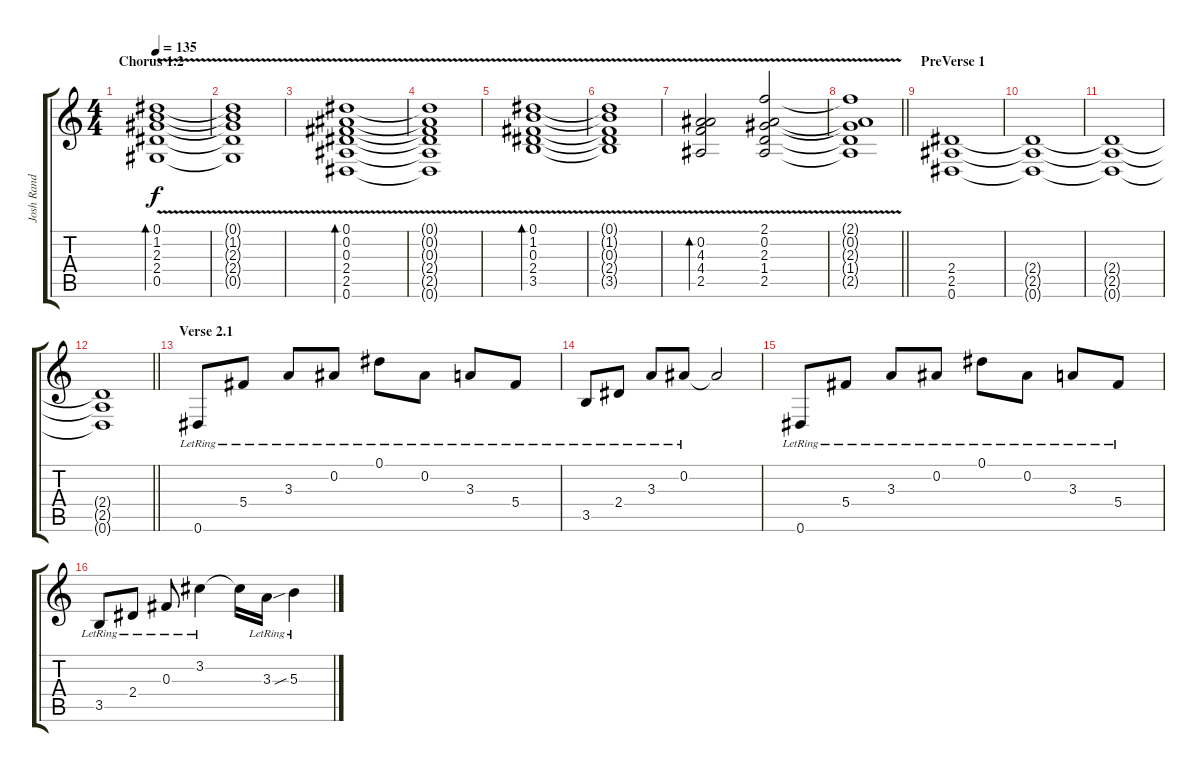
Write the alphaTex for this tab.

\track ("Josh Rand" "Josh Rand") {instrument distortionguitar}
\staff {score tabs}
\tuning (Eb4 Bb3 Gb3 Db3 Ab2 Eb2) {hide}
\ts (4 4)
\section ("" "Chorus 1.2")
\tempo 135
\clef g2
\ks c
(0.1{v} 1.2{v} 2.3{v} 2.4{v} 0.5{v}).1{bd 120 dy f} |
(0.1{t} 1.2{t} 2.3{t} 2.4{t} 0.5{t}).1 |
(0.1{v} 0.2{v} 0.3{v} 2.4{v} 2.5{v} 0.6{v}).1{bd 120} |
(0.1{t} 0.2{t} 0.3{t} 2.4{t} 2.5{t} 0.6{t}).1 |
(0.1{v} 1.2{v} 0.3{v} 2.4{v} 3.5{v}).1{bd 120} |
(0.1{t} 1.2{t} 0.3{t} 2.4{t} 3.5{t}).1 |
(0.2{v} 4.3{v} 4.4{v} 2.5{v}).2{bd 120} (2.1{v} 0.2{v} 2.3{v} 1.4{v} 2.5{v}).2 |
\barLineRight lightlight
(2.1{t} 0.2{t} 2.3{t} 1.4{t} 2.5{t}).1 |
\section ("" "PreVerse 1")
(2.4 2.5 0.6).1{volume 10 instrument distortionguitar} |
(2.4{t} 2.5{t} 0.6{t}).1{volume 5} |
(2.4{t} 2.5{t} 0.6{t}).1 |
\barLineRight lightlight
(2.4{t} 2.5{t} 0.6{t}).1 |
\section ("" "Verse 2.1")
0.6{lr}.8{volume 13 instrument electricguitarclean} 5.4{lr}.8 3.3{lr}.8 0.2{lr}.8 0.1{lr}.8 0.2{lr}.8 3.3{lr}.8 5.4{lr}.8 |
3.5{lr}.8 2.4{lr}.8 3.3{lr}.8 0.2{lr}.8 0.2{t}.2 |
0.6{lr}.8 5.4{lr}.8 3.3{lr}.8 0.2{lr}.8 0.1{lr}.8 0.2{lr}.8 3.3{lr}.8 5.4{lr}.8 |
3.5{lr}.8 2.4{lr}.8 0.3{lr}.8 3.2{lr}.4 3.2{t}.16 3.3{lr}.16 5.3{sib lr}.4
